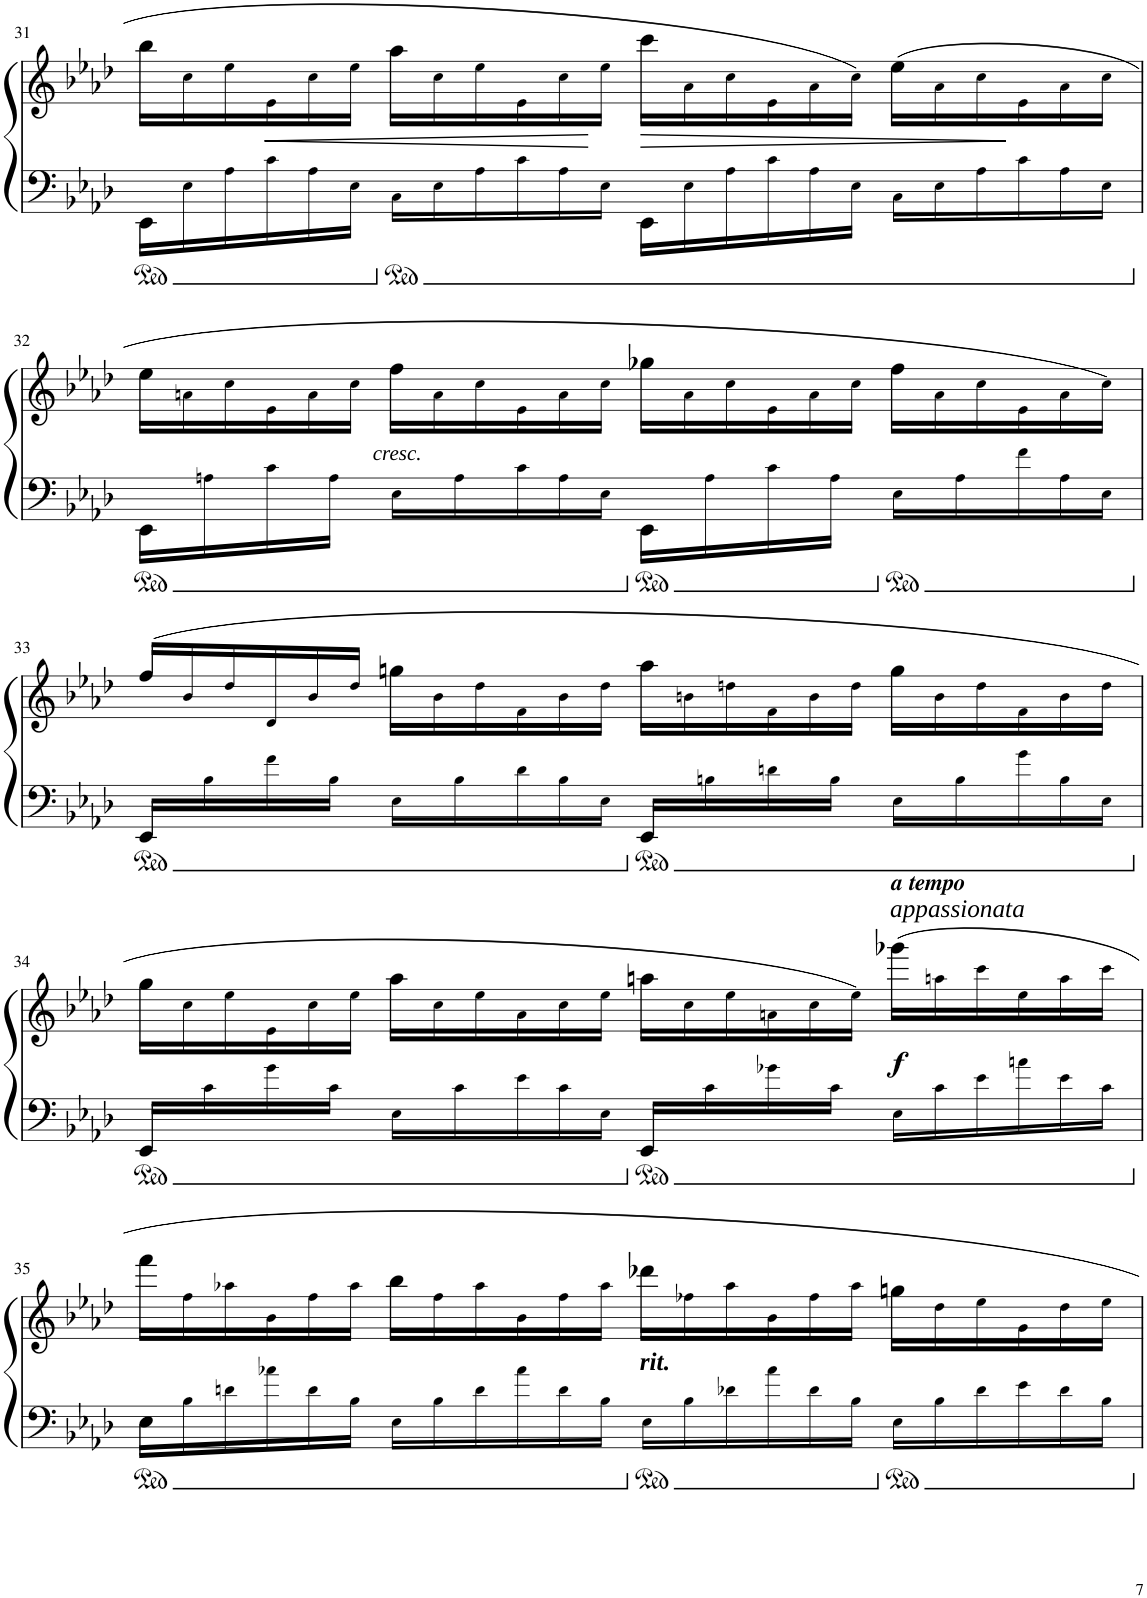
**kern	**kern	**dynam
*part1	*part1	*part1
*staff2	*staff1	*staff1/2
*I"Piano	*	*
*I'Pno	*	*
!!LO:PB:g=z
*clefF4	*clefG2	*
*k[b-e-a-d-]	*k[b-e-a-d-]	*
*M4/4	*M4/4	*
*met(c)	*met(c)	*
*Xbrackettup	*Xbrackettup	*
=31	=31	=31
24EE-\LL	24bb-\LL	.
24E-!\	24cc!\	.
24A-!\	24ee-!\	.
!	!	!LO:HP:b
24c!\	24e-!\	<
24A-!\	24cc!\	.
24E-!\JJ	24ee-!\JJ	.
24C!\LL	24aa-\LL	.
24E-!\	24cc!\	.
24A-!\	24ee-!\	.
24c!\	24e-!\	.
24A-!\	24cc!\	.
24E-!\JJ	24ee-!\JJ	[
!	!	!LO:HP:b
24EE-\LL	24ccc\LL	>
24E-!\	24a-!\	.
24A-!\	24cc!\	.
24c!\	24e-!\	.
24A-!\	24a-!\	.
24E-!\JJ	24cc!\JJ	.
24C!\LL	(24ee-\LL	.
24E-!\	24a-!\	.
24A-!\	24cc!\	.
24c!\	24e-!\	]
24A-!\	24a-!\	.
24E-!\JJ	24cc!\JJ	.
!!LO:LB:g=z
=32	=32	=32
16EE-\LL	24ee-\LL	.
.	24an!\	.
16An!\	.	.
.	24cc!\	.
16c!\	24e-!\	.
.	24a!\	.
16A!\JJ	.	.
.	24cc!\JJ	.
!	!	!LO:DY:b
16E-!\LL	24ff\LL	other-dynamics
.	24a!\	.
16A!\	.	.
.	24cc!\	.
24c!\	24e-!\	.
24A!\	24a!\	.
24E-!\JJ	24cc!\JJ	.
16EE-\LL	24gg-X\LL	.
.	24a!\	.
16A!\	.	.
.	24cc!\	.
16c!\	24e-!\	.
.	24a!\	.
16A!\JJ	.	.
.	24cc!\JJ	.
16E-!\LL	24ff\LL	.
.	24a!\	.
16A!\	.	.
.	24cc!\	.
24f!\	24e-!\	.
24A!\	24a!\	.
24E-!\JJ	24cc!\JJ)	.
!!LO:LB:g=z
=33	=33	=33
16EE-/LL	(24ff/LL	.
.	24b-!/	.
16B-!\	.	.
.	24dd-!/	.
16f!\	24d-!/	.
.	24b-!/	.
16B-!\JJ	.	.
.	24dd-!/JJ	.
16E-!\LL	24ggn\LL	.
.	24b-!\	.
16B-!\	.	.
.	24dd-!\	.
24d-!\	24f!\	.
24B-!\	24b-!\	.
24E-!\JJ	24dd-!\JJ	.
16EE-/LL	24aa-\LL	.
.	24bn!\	.
16Bn!\	.	.
.	24ddn!\	.
16dn!\	24f!\	.
.	24b!\	.
16B!\JJ	.	.
.	24dd!\JJ	.
16E-!\LL	24gg\LL	.
.	24b!\	.
16B!\	.	.
.	24dd!\	.
24g!\	24f!\	.
24B!\	24b!\	.
24E-!\JJ	24dd!\JJ	.
!!LO:LB:g=z
=34	=34	=34
16EE-/LL	24gg\LL	.
.	24cc!\	.
16c!\	.	.
.	24ee-!\	.
16g!\	24e-!\	.
.	24cc!\	.
16c!\JJ	.	.
.	24ee-!\JJ	.
16E-!\LL	24aa-\LL	.
.	24cc!\	.
16c!\	.	.
.	24ee-!\	.
24e-!\	24a-!\	.
24c!\	24cc!\	.
24E-!\JJ	24ee-!\JJ	.
16EE-/LL	24aan\LL	.
.	24cc!\	.
16c!\	.	.
.	24ee-!\	.
16g-X!\	24an!\	.
.	24cc!\	.
16c!\JJ	.	.
.	24ee-!\JJ)	.
!	!LO:TX:a:i:t=appassionata	!
!	!LO:TX:a:Bi:t=a tempo	!
!	!	!LO:DY:b
24E-!\LL	24ggg-X\LL	f
24c!\	24aan!\	.
24e-!\	24ccc!\	.
24an!\	24ee-!\	.
24e-!\	24aa!\	.
24c!\JJ	24ccc!\JJ	.
!!LO:LB:g=z
=35	=35	=35
24E-\LL	24fff\LL	.
24B-!\	24ff!\	.
24dn!\	24aa-X!\	.
24a-X!\	24b-!\	.
24d!\	24ff!\	.
24B-!\JJ	24aa-!\JJ	.
24E-!\LL	24bb-\LL	.
24B-!\	24ff!\	.
24d!\	24aa-!\	.
24a-!\	24b-!\	.
24d!\	24ff!\	.
24B-!\JJ	24aa-!\JJ	.
!	!LO:TX:b:Bi:t=rit.	!
24E-!\LL	24ddd-X\LL	.
24B-!\	24ff-X!\	.
24d-X!\	24aa-!\	.
24a-!\	24b-!\	.
24d-!\	24ff-!\	.
24B-!\JJ	24aa-!\JJ	.
24E-!\LL	24ggn\LL	.
24B-!\	24dd-!\	.
24d-!\	24ee-!\	.
24e-!\	24g!\	.
24d-!\	24dd-!\	.
24B-!\JJ	24ee-!\JJ	.
=	=	=
*-	*-	*-
